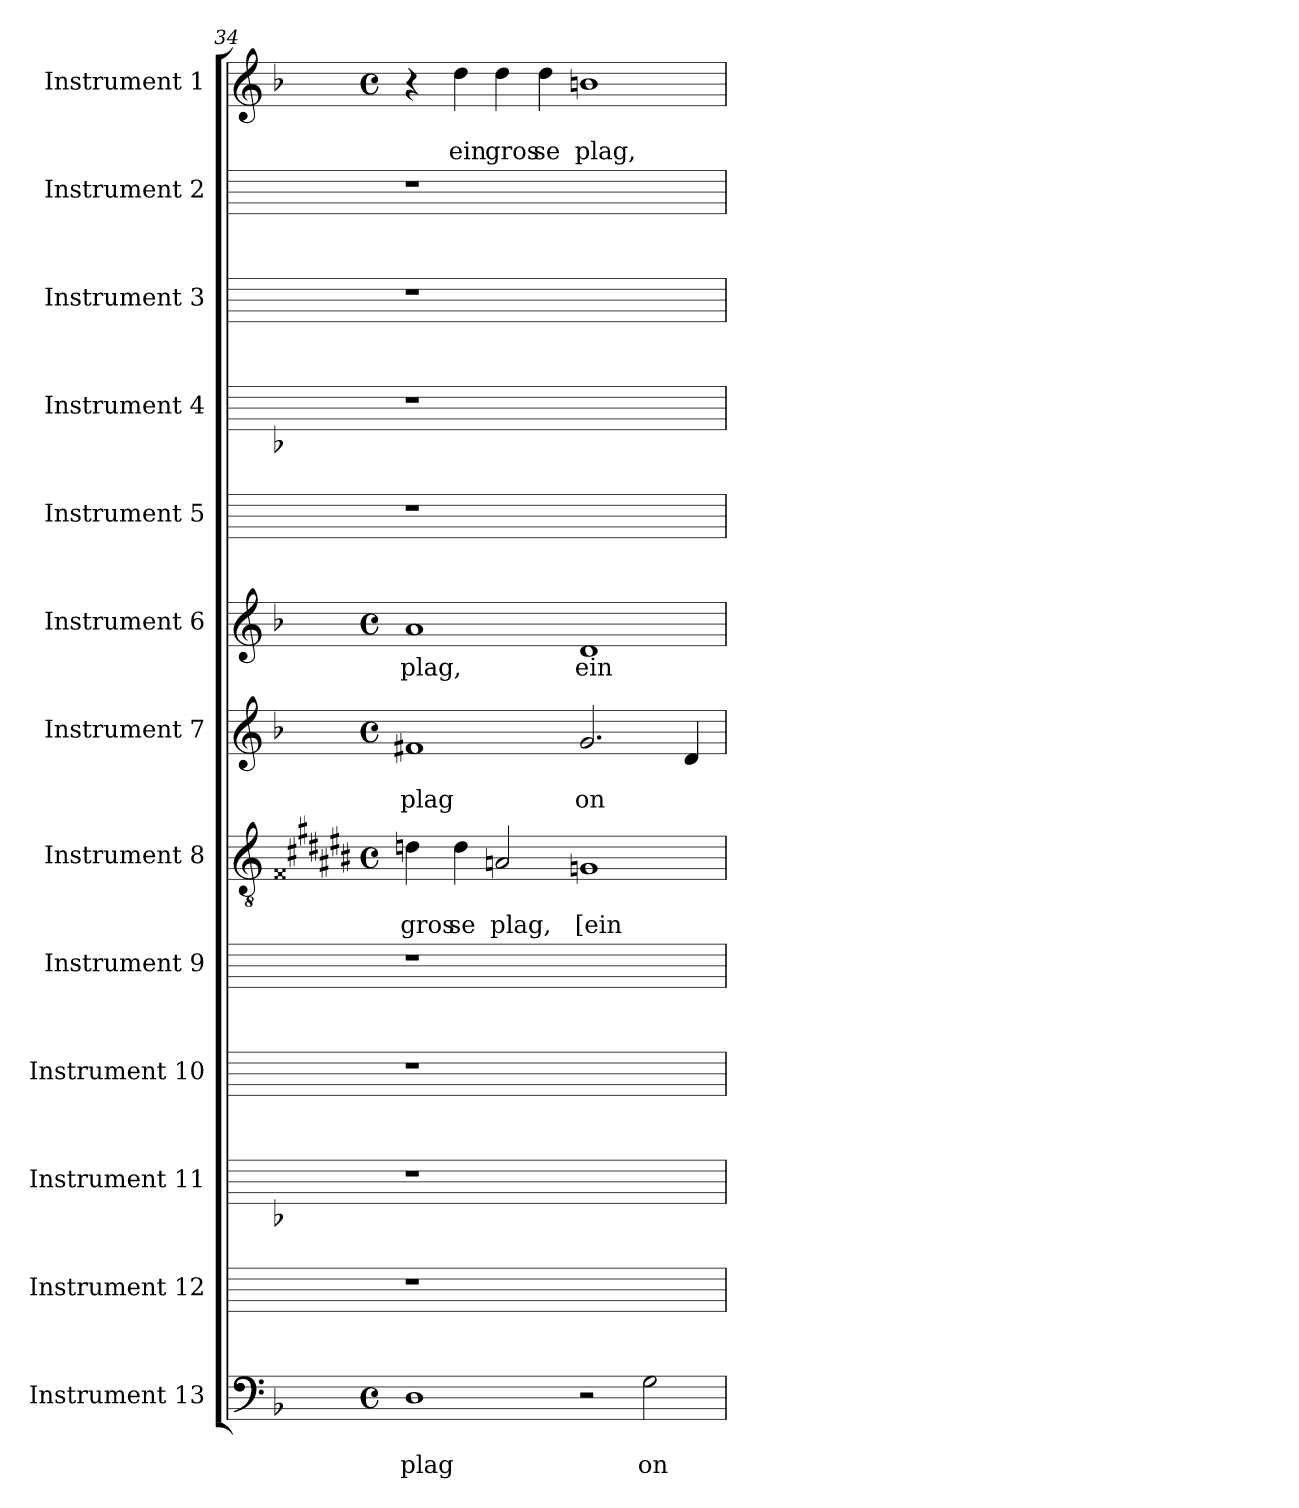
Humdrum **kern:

**kern	**text	**text	**kern	**kern	**kern	**kern	**kern	**text	**text	**kern	**text	**text	**kern	**text	**kern	**kern	**kern	**kern	**kern	**text	**text
*part13	*part13	*part13	*part12	*part11	*part10	*part9	*part8	*part8	*part8	*part7	*part7	*part7	*part6	*part6	*part5	*part4	*part3	*part2	*part1	*part1	*part1
*staff13	*staff13	*staff13	*staff12	*staff11	*staff10	*staff9	*staff8	*staff8	*staff8	*staff7	*staff7	*staff7	*staff6	*staff6	*staff5	*staff4	*staff3	*staff2	*staff1	*staff1	*staff1
*I"Instrument 13	*	*	*I"Instrument 12	*I"Instrument 11	*I"Instrument 10	*I"Instrument 9	*I"Instrument 8	*	*	*I"Instrument 7	*	*	*I"Instrument 6	*	*I"Instrument 5	*I"Instrument 4	*I"Instrument 3	*I"Instrument 2	*I"Instrument 1	*	*
*clefF4	*	*	*	*	*	*	*clefGv2	*	*	*clefG2	*	*	*clefG2	*	*	*	*	*	*clefG2	*	*
*ITrd-3c-5	*	*	*ITrd-2c-3	*ITrd1c2	*ITrd-2c-3	*ITrd-2c-3	*ITrd-2c-3	*	*	*ITrd-3c-5	*	*	*	*	*ITrd-2c-3	*ITrd1c2	*ITrd-2c-3	*ITrd-2c-3	*ITrd1c2	*	*
*k[b-e-]	*	*	*	*k[b-e-a-]	*	*	*k[f##c#g#d#a#e#b#]	*	*	*k[b-e-]	*	*	*k[b-]	*	*	*k[b-e-a-]	*	*	*k[b-e-a-]	*	*
*B-:	*	*	*	*E-:	*	*	*G#:	*	*	*B-:	*	*	*F:	*	*	*E-:	*	*	*E-:	*	*
*M4/4	*	*	*	*	*	*	*M4/4	*	*	*M4/4	*	*	*M4/4	*	*	*	*	*	*M4/4	*	*
*met(c)	*	*	*	*	*	*	*met(c)	*	*	*met(c)	*	*	*met(c)	*	*	*	*	*	*met(c)	*	*
=34	=34	=34	=34	=34	=34	=34	=34	=34	=34	=34	=34	=34	=34	=34	=34	=34	=34	=34	=34	=34	=34
!	!	!LO:LY:b:cj	!	!	!	!	!	!	!LO:LY:b:cj	!	!	!LO:LY:b:cj	!	!LO:LY:b:cj	!	!	!	!	!	!	!
1G	.	plag	1r	1r	1r	1r	4f\	.	gros	1bn	.	plag	1a	plag,	1r	1r	1r	1r	4r	.	.
!	!	!	!	!	!	!	!	!	!LO:LY:b:cj	!	!	!	!	!	!	!	!	!	!	!	!LO:LY:b:cj
.	.	.	.	.	.	.	4f\	.	se	.	.	.	.	.	.	.	.	.	4cc\	.	ein
!	!	!	!	!	!	!	!	!	!LO:LY:b:cj	!	!	!	!	!	!	!	!	!	!	!	!LO:LY:b:cj
.	.	.	.	.	.	.	2c/	.	plag,	.	.	.	.	.	.	.	.	.	4cc\	.	gros
!	!	!	!	!	!	!	!	!	!	!	!	!	!	!	!	!	!	!	!	!	!LO:LY:b:cj
.	.	.	.	.	.	.	.	.	.	.	.	.	.	.	.	.	.	.	4cc\	.	se
!	!	!	!	!	!	!	!	!	!LO:LY:b:cj	!	!	!LO:LY:b:cj	!	!LO:LY:b:cj	!	!	!	!	!	!	!LO:LY:b:cj
2r	.	.	1ryy	1ryy	1ryy	1ryy	1B-	.	[ein	2.cc/	.	on	1d	ein	1ryy	1ryy	1ryy	1ryy	1an	.	plag,
!	!	!LO:LY:b:cj	!	!	!	!	!	!	!	!	!	!	!	!	!	!	!	!	!	!	!
2c\	.	on	.	.	.	.	.	.	.	.	.	.	.	.	.	.	.	.	.	.	.
.	.	.	.	.	.	.	.	.	.	4g/	.	.	.	.	.	.	.	.	.	.	.
=	=	=	=	=	=	=	=	=	=	=	=	=	=	=	=	=	=	=	=	=	=
*-	*-	*-	*-	*-	*-	*-	*-	*-	*-	*-	*-	*-	*-	*-	*-	*-	*-	*-	*-	*-	*-
